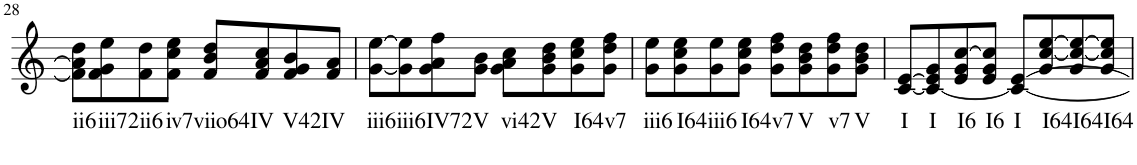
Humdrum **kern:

**kern	**text
*part1	*part1
*staff1	*staff1
*I"Piano	*
*I'Pno	*
!!LO:PB:g=z
*clefG2	*
*k[]	*
*M2/2	*
*met(c|)	*
=28	=28
!	!LO:LY:b
8f\] 8a\] 8dd\L	ii6
!	!LO:LY:b
8f\ 8g\ 8ee\	iii72
!	!LO:LY:b
8f\ 8dd\	ii6
!	!LO:LY:b
8f\ 8cc\ 8ee\J	iv7
!	!LO:LY:b
8f/ 8b/ 8dd/L	viio64
!	!LO:LY:b
8f/ 8a/ 8cc/	IV
!	!LO:LY:b
8f/ 8g/ 8b/	V42
!	!LO:LY:b
8f/ 8a/J	IV
=29	=29
!	!LO:LY:b
[8g\ [8ee\L	iii6
!	!LO:LY:b
8g\] 8ee\]	iii6
!	!LO:LY:b
8g\ 8a\ 8ff\	IV72
!	!LO:LY:b
8g\ 8b\J	V
!	!LO:LY:b
8g\ 8a\ 8cc\L	vi42
!	!LO:LY:b
8g\ 8b\ 8dd\	V
!	!LO:LY:b
8g\ 8cc\ 8ee\	I64
!	!LO:LY:b
8g\ 8dd\ 8ff\J	v7
=30	=30
!	!LO:LY:b
8g\ 8ee\L	iii6
!	!LO:LY:b
8g\ 8cc\ 8ee\	I64
!	!LO:LY:b
8g\ 8ee\	iii6
!	!LO:LY:b
8g\ 8cc\ 8ee\J	I64
!	!LO:LY:b
8g\ 8dd\ 8ff\L	v7
!	!LO:LY:b
8g\ 8b\ 8dd\	V
!	!LO:LY:b
8g\ 8dd\ 8ff\	v7
!	!LO:LY:b
8g\ 8b\ 8dd\J	V
=31	=31
!	!LO:LY:b
[8c/ [8e/L	I
!	!LO:LY:b
8c/_ 8e/] 8g/	I
!	!LO:LY:b
8e/ 8g/ [8cc/	I6
!	!LO:LY:b
8e/ 8g/ 8cc/]J	I6
!	!LO:LY:b
8c/_ [8e/L	I
!	!LO:LY:b
8g/ [8cc/ [8ee/	I64
!	!LO:LY:b
8g/ 8cc/_ 8ee/_	I64
!	!LO:LY:b
8g/ 8cc/] 8ee/]J	I64
=	=
*-	*-
